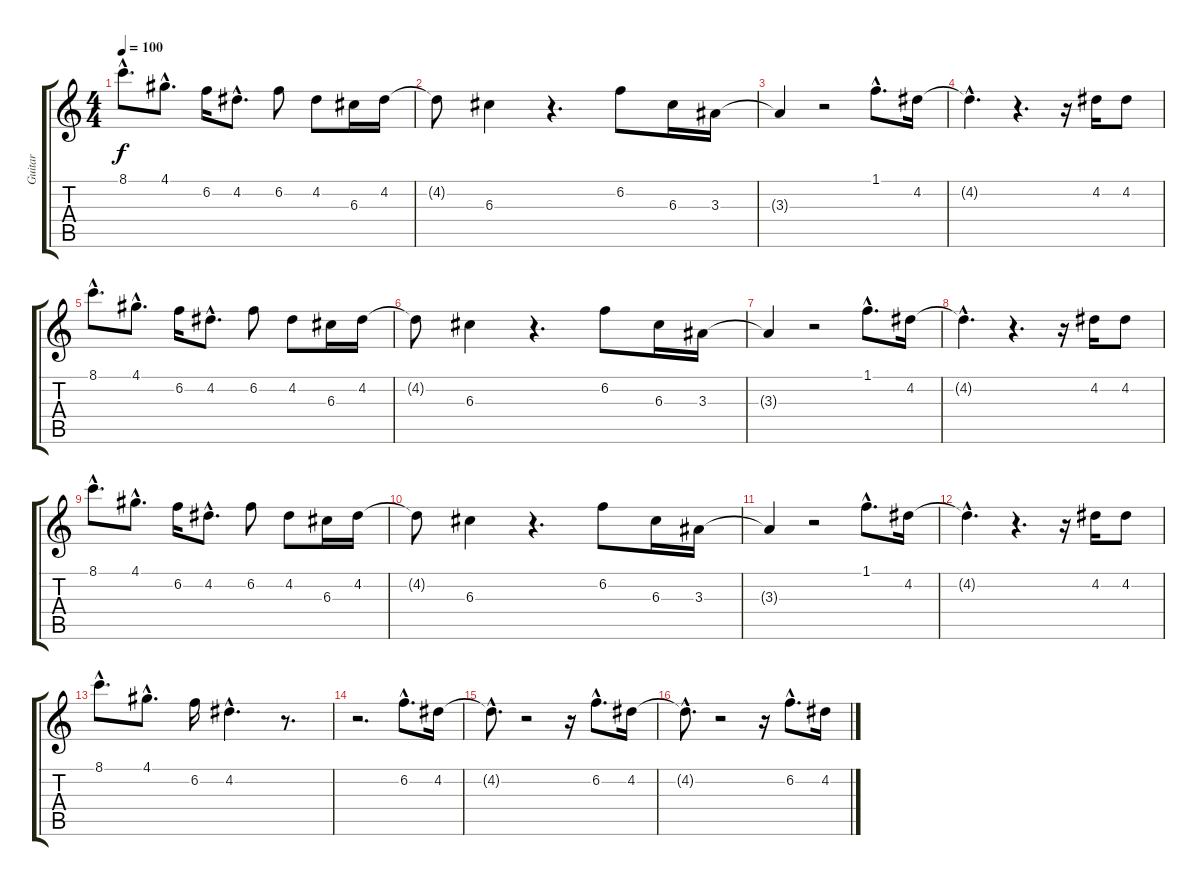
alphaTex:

\track ("Guitar" "Guitar") {instrument distortionguitar}
\staff {score tabs}
\tuning (E4 B3 G3 D3 A2 E2) {hide}
\ts (4 4)
\tempo 100
\clef g2
\ks c
8.1{hac}.8{d dy f} 4.1{hac}.8{d} 6.2.16 4.2{hac}.8{d} 6.2.8 4.2.8 6.3.16 4.2.16 |
4.2{t}.8 6.3.4 r.4{d} 6.2.8 6.3.16 3.3.16 |
3.3{t}.4 r.2 1.1{hac}.8{d} 4.2.16 |
4.2{hac t}.4{d} r.4{d} r.16 4.2.16 4.2.8 |
8.1{hac}.8{d} 4.1{hac}.8{d} 6.2.16 4.2{hac}.8{d} 6.2.8 4.2.8 6.3.16 4.2.16 |
4.2{t}.8 6.3.4 r.4{d} 6.2.8 6.3.16 3.3.16 |
3.3{t}.4 r.2 1.1{hac}.8{d} 4.2.16 |
4.2{hac t}.4{d} r.4{d} r.16 4.2.16 4.2.8 |
8.1{hac}.8{d} 4.1{hac}.8{d} 6.2.16 4.2{hac}.8{d} 6.2.8 4.2.8 6.3.16 4.2.16 |
4.2{t}.8 6.3.4 r.4{d} 6.2.8 6.3.16 3.3.16 |
3.3{t}.4 r.2 1.1{hac}.8{d} 4.2.16 |
4.2{hac t}.4{d} r.4{d} r.16 4.2.16 4.2.8 |
8.1{hac}.8{d} 4.1{hac}.8{d} 6.2.16 4.2{hac}.4{d} r.8{d} |
r.2{d} 6.2{hac}.8{d} 4.2.16 |
4.2{hac t}.8{d} r.2 r.16 6.2{hac}.8{d} 4.2.16 |
4.2{hac t}.8{d} r.2 r.16 6.2{hac}.8{d} 4.2.16
